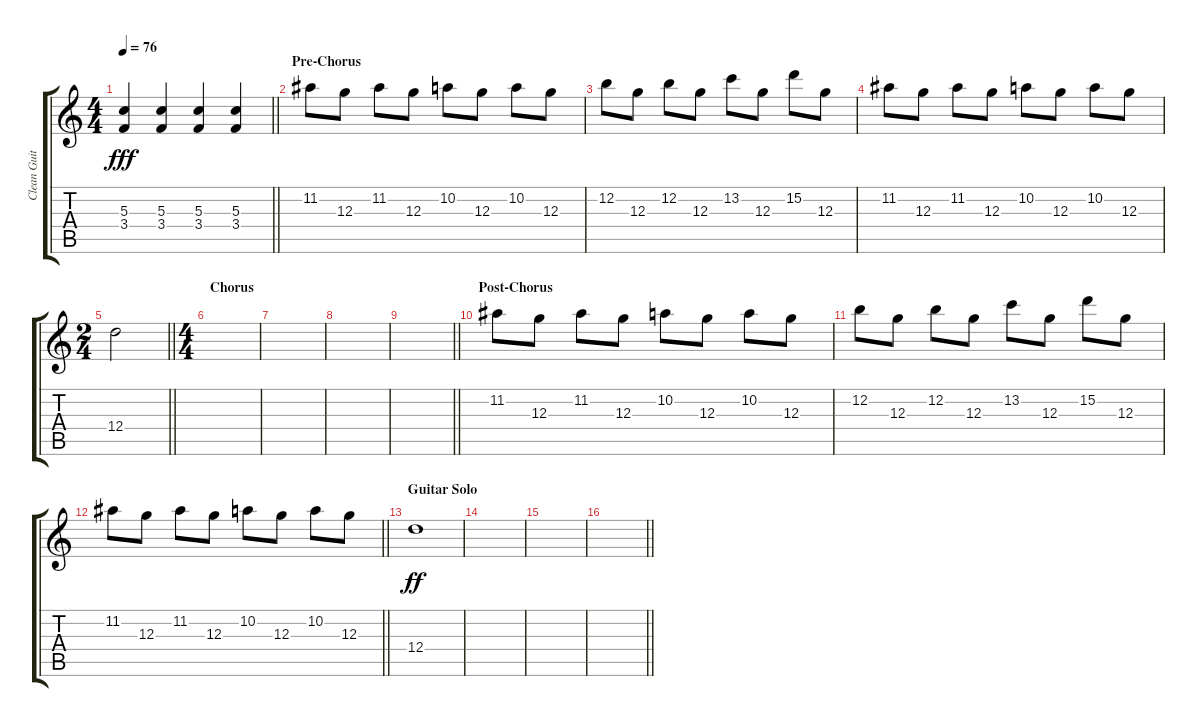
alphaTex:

\track ("Clean Guitar" "Clean Guit") {instrument electricguitarclean}
\staff {score tabs}
\tuning (E4 B3 G3 D3 A2 D2) {hide}
\ts (4 4)
\tempo 76
\clef g2
\barLineRight lightlight
\ks c
(5.3 3.4).4{dy fff} (5.3 3.4).4 (5.3 3.4).4 (5.3 3.4).4 |
\section ("" "Pre-Chorus")
11.2.8{instrument electricguitarclean} 12.3.8 11.2.8 12.3.8 10.2.8 12.3.8 10.2.8 12.3.8 |
12.2.8 12.3.8 12.2.8 12.3.8 13.2.8 12.3.8 15.2.8 12.3.8 |
11.2.8 12.3.8 11.2.8 12.3.8 10.2.8 12.3.8 10.2.8 12.3.8 |
\ts (2 4)
\barLineRight lightlight
12.4.2 |
\ts (4 4)
\section ("" "Chorus")
|
|
|
\barLineRight lightlight
|
\section ("" "Post-Chorus")
11.2.8{instrument electricguitarclean} 12.3.8 11.2.8 12.3.8 10.2.8 12.3.8 10.2.8 12.3.8 |
12.2.8 12.3.8 12.2.8 12.3.8 13.2.8 12.3.8 15.2.8 12.3.8 |
\barLineRight lightlight
11.2.8 12.3.8 11.2.8 12.3.8 10.2.8 12.3.8 10.2.8 12.3.8 |
\section ("" "Guitar Solo")
12.4.1{dy ff} |
|
|
\barLineRight lightlight
